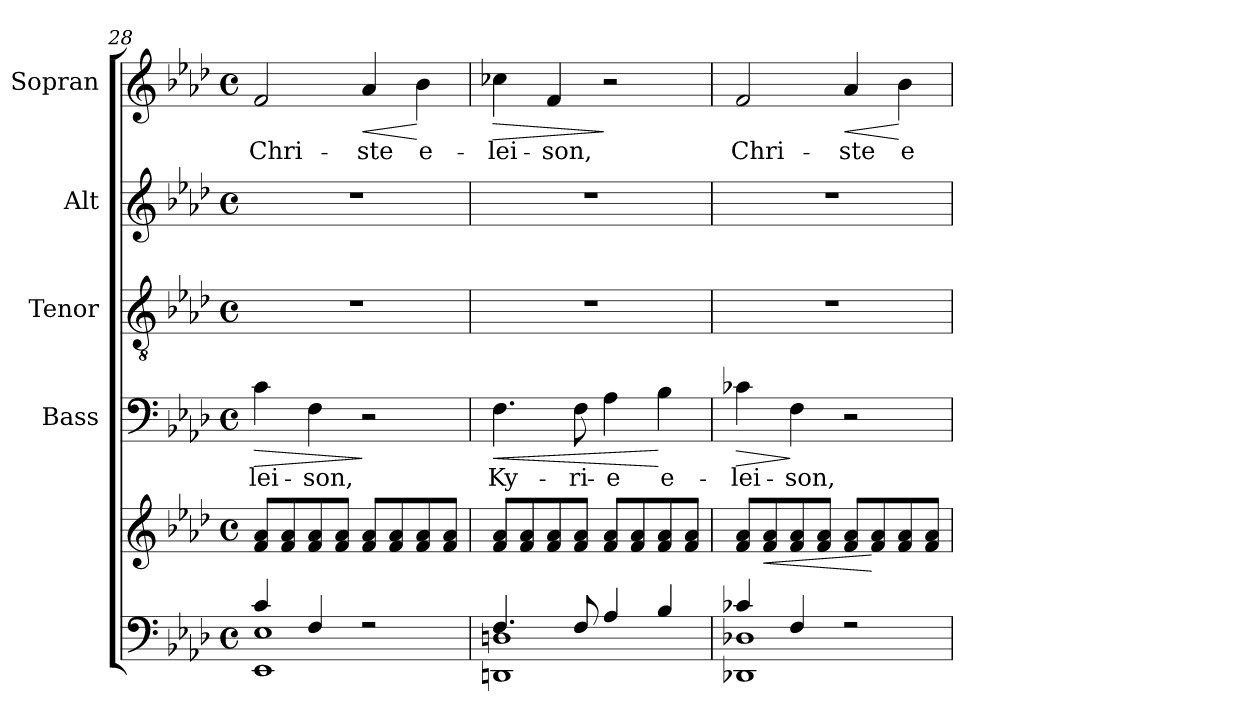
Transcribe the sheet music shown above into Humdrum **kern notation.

**kern	**kern	**dynam	**kern	**text	**dynam	**kern	**kern	**kern	**text	**dynam
*part5	*part5	*part5	*part4	*part4	*part4	*part3	*part2	*part1	*part1	*part1
*staff6	*staff5	*staff5/6	*staff4	*staff4	*staff4	*staff3	*staff2	*staff1	*staff1	*staff1
*	*	*	*I"Bass	*	*	*I"Tenor	*I"Alt	*I"Sopran	*	*
*	*	*	*I'B.	*	*	*I'T.	*I'A.	*I'S.	*	*
!!LO:PB:g=z
*clefF4	*clefG2	*	*clefF4	*	*	*clefGv2	*clefG2	*clefG2	*	*
*k[b-e-a-d-]	*k[b-e-a-d-]	*	*k[b-e-a-d-]	*	*	*k[b-e-a-d-]	*k[b-e-a-d-]	*k[b-e-a-d-]	*	*
*A-:	*A-:	*	*A-:	*	*	*A-:	*A-:	*A-:	*	*
*M4/4	*M4/4	*	*M4/4	*	*	*M4/4	*M4/4	*M4/4	*	*
*met(c)	*met(c)	*	*met(c)	*	*	*met(c)	*met(c)	*met(c)	*	*
=28	=28	=28	=28	=28	=28	=28	=28	=28	=28	=28
*^	*	*	*	*	*	*	*	*	*	*
!	!	!	!	!	!LO:LY:b	!LO:HP:b	!	!	!	!LO:LY:b	!
4c/	1EE- 1E-	8f/ 8a-/L	.	4c\	-lei-	>	1r	1r	2f/	Chri-	.
.	.	8f/ 8a-/	.	.	.	.	.	.	.	.	.
!	!	!	!	!	!LO:LY:b	!	!	!	!	!	!
4F/	.	8f/ 8a-/	.	4F\	-son,	.	.	.	.	.	.
.	.	8f/ 8a-/J	.	.	.	.	.	.	.	.	.
!	!	!	!	!	!	!	!	!	!	!LO:LY:b	!LO:HP:b
2rF	.	8f/ 8a-/L	.	2r	.	]	.	.	4a-/	-ste	<
.	.	8f/ 8a-/	.	.	.	.	.	.	.	.	.
!	!	!	!	!	!	!	!	!	!	!LO:LY:b	!
.	.	8f/ 8a-/	.	.	.	.	.	.	4b-\	e-	[
.	.	8f/ 8a-/J	.	.	.	.	.	.	.	.	.
=29	=29	=29	=29	=29	=29	=29	=29	=29	=29	=29	=29
!	!	!	!	!	!LO:LY:b	!LO:HP:b	!	!	!	!LO:LY:b	!LO:HP:b
4.F/	1DDn 1Dn	8f/ 8a-/L	.	4.F\	Ky-	<	1r	1r	4cc-X\	-lei-	>
.	.	8f/ 8a-/	.	.	.	.	.	.	.	.	.
!	!	!	!	!	!	!	!	!	!	!LO:LY:b	!
.	.	8f/ 8a-/	.	.	.	.	.	.	4f/	-son,	.
!	!	!	!	!	!LO:LY:b	!	!	!	!	!	!
8F/	.	8f/ 8a-/J	.	8F\	-ri-	.	.	.	.	.	.
!	!	!	!	!	!LO:LY:b	!	!	!	!	!	!
4A-/	.	8f/ 8a-/L	.	4A-\	-e	.	.	.	2r	.	]
.	.	8f/ 8a-/	.	.	.	.	.	.	.	.	.
!	!	!	!	!	!LO:LY:b	!	!	!	!	!	!
4B-/	.	8f/ 8a-/	.	4B-\	e-	[	.	.	.	.	.
.	.	8f/ 8a-/J	.	.	.	.	.	.	.	.	.
=30	=30	=30	=30	=30	=30	=30	=30	=30	=30	=30	=30
!	!	!	!	!	!LO:LY:b	!LO:HP:b	!	!	!	!LO:LY:b	!
4c-X/	1DD-X 1D-X	8f/ 8a-/L	.	4c-X\	-lei-	>	1r	1r	2f/	Chri-	.
!	!	!	!LO:HP:b	!	!	!	!	!	!	!	!
.	.	8f/ 8a-/	<	.	.	.	.	.	.	.	.
!	!	!	!	!	!LO:LY:b	!	!	!	!	!	!
4F/	.	8f/ 8a-/	.	4F\	-son,	]	.	.	.	.	.
.	.	8f/ 8a-/J	.	.	.	.	.	.	.	.	.
!	!	!	!	!	!	!	!	!	!	!LO:LY:b	!LO:HP:b
2rF	.	8f/ 8a-/L	.	2r	.	.	.	.	4a-/	-ste	<
.	.	8f/ 8a-/	[	.	.	.	.	.	.	.	.
!	!	!	!	!	!	!	!	!	!	!LO:LY:b	!
.	.	8f/ 8a-/	.	.	.	.	.	.	4b-\	e-	[
.	.	8f/ 8a-/J	.	.	.	.	.	.	.	.	.
*v	*v	*	*	*	*	*	*	*	*	*	*
=	=	=	=	=	=	=	=	=	=	=
*-	*-	*-	*-	*-	*-	*-	*-	*-	*-	*-
